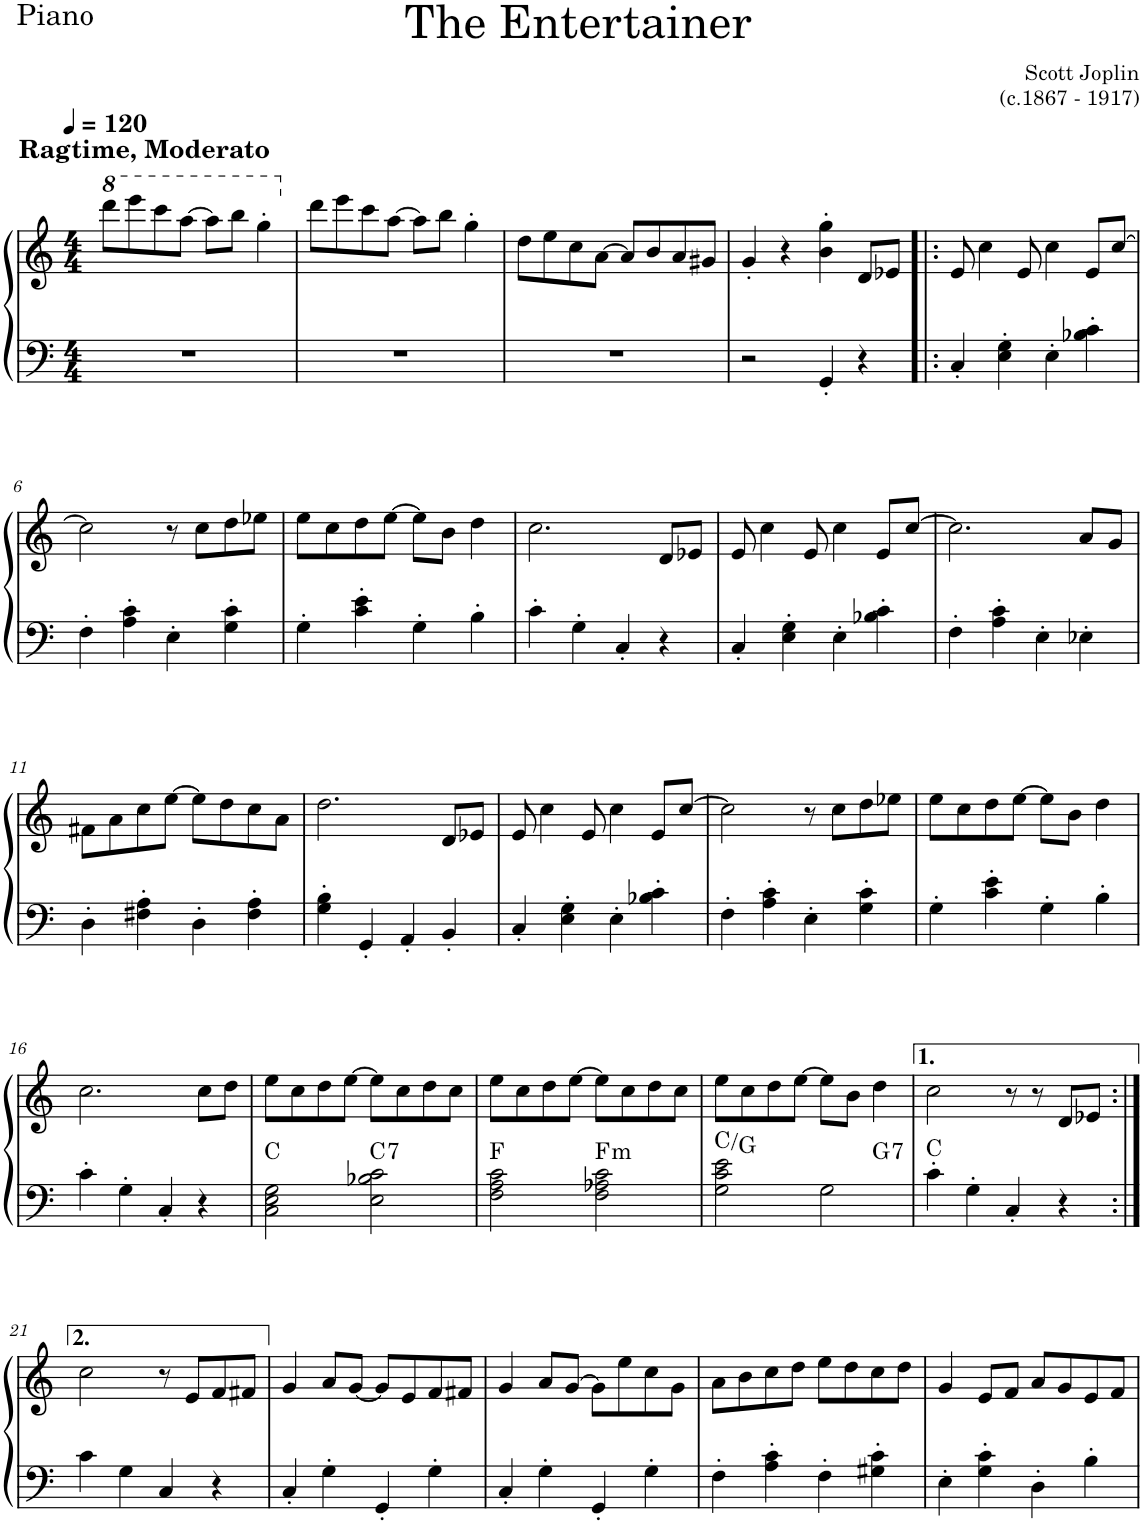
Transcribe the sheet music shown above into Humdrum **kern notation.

**kern	**kern	**harte
*part1	*part1	*part1
*staff2	*staff1	*
*I"Piano	*	*
*I'Pno.	*	*
*clefF4	*clefG2	*
*k[]	*k[]	*
*M4/4	*M4/4	*
*MM120	*MM120	*
*	*8va	*
=1	=1	=1
!	!LO:TX:a:B:t=Ragtime, Moderato	!
1r	8dddd\L	.
.	8eeee\	.
.	8cccc\	.
.	[8aaa\J	.
.	8aaa\L]	.
.	8bbb\J	.
.	4ggg'\	.
=2	=2	=2
*	*X8va	*
1r	8ddd\L	.
.	8eee\	.
.	8ccc\	.
.	[8aa\J	.
.	8aa\L]	.
.	8bb\J	.
.	4gg'\	.
=3	=3	=3
1r	8dd\L	.
.	8ee\	.
.	8cc\	.
.	[8a\J	.
.	8a/L]	.
.	8b/	.
.	8a/	.
.	8g#X/J	.
=4	=4	=4
2r	4g'/	.
.	4r	.
4GG'/	4b\' 4gg\'	.
4r	8d/L	.
.	8e-X/J	.
=5!|:	=5!|:	=5!|:
4C'/	8e/	.
.	4cc\	.
4E\' 4G\'	.	.
.	8e/	.
4E'\	4cc\	.
4B-X\' 4c\'	8e/L	.
.	[8cc/J	.
!!LO:LB:g=z
=6	=6	=6
4F'\	2cc\]	.
4A\' 4c\'	.	.
4E'\	8r	.
.	8cc\L	.
4G\' 4c\'	8dd\	.
.	8ee-X\J	.
=7	=7	=7
4G'\	8ee\L	.
.	8cc\	.
4c\' 4e\'	8dd\	.
.	[8ee\J	.
4G'\	8ee\L]	.
.	8b\J	.
4B'\	4dd\	.
=8	=8	=8
4c'\	2.cc\	.
4G'\	.	.
4C'/	.	.
4r	8d/L	.
.	8e-X/J	.
=9	=9	=9
4C'/	8e/	.
.	4cc\	.
4E\' 4G\'	.	.
.	8e/	.
4E'\	4cc\	.
4B-X\' 4c\'	8e/L	.
.	[8cc/J	.
=10	=10	=10
4F'\	2.cc\]	.
4A\' 4c\'	.	.
4E'\	.	.
4E-X'\	8a/L	.
.	8g/J	.
!!LO:LB:g=z
=11	=11	=11
4D'\	8f#X\L	.
.	8a\	.
4F#X\' 4A\'	8cc\	.
.	[8ee\J	.
4D'\	8ee\L]	.
.	8dd\	.
4F#\' 4A\'	8cc\	.
.	8a\J	.
=12	=12	=12
4G\' 4B\'	2.dd\	.
4GG'/	.	.
4AA'/	.	.
4BB'/	8d/L	.
.	8e-X/J	.
=13	=13	=13
4C'/	8e/	.
.	4cc\	.
4E\' 4G\'	.	.
.	8e/	.
4E'\	4cc\	.
4B-X\' 4c\'	8e/L	.
.	[8cc/J	.
=14	=14	=14
4F'\	2cc\]	.
4A\' 4c\'	.	.
4E'\	8r	.
.	8cc\L	.
4G\' 4c\'	8dd\	.
.	8ee-X\J	.
=15	=15	=15
4G'\	8ee\L	.
.	8cc\	.
4c\' 4e\'	8dd\	.
.	[8ee\J	.
4G'\	8ee\L]	.
.	8b\J	.
4B'\	4dd\	.
!!LO:LB:g=z
=16	=16	=16
4c'\	2.cc\	.
4G'\	.	.
4C'/	.	.
4r	8cc\L	.
.	8dd\J	.
=17	=17	=17
2C\ 2E\ 2G\	8ee\L	C:maj
.	8cc\	.
.	8dd\	.
.	[8ee\J	.
!	!	!LO:H:kt=7
2E\ 2B-X\ 2c\	8ee\L]	C:7
.	8cc\	.
.	8dd\	.
.	8cc\J	.
=18	=18	=18
2F\ 2A\ 2c\	8ee\L	F:maj
.	8cc\	.
.	8dd\	.
.	[8ee\J	.
!	!	!LO:H:kt=m
2F\ 2A-X\ 2c\	8ee\L]	F:min
.	8cc\	.
.	8dd\	.
.	8cc\J	.
=19	=19	=19
2G\ 2c\ 2e\	8ee\L	C:maj/5
.	8cc\	.
.	8dd\	.
.	[8ee\J	.
2G\	8ee\L]	.
.	8b\J	.
!	!	!LO:H:kt=7
.	4dd\	G:7
=20	=20	=20
4c'\	2cc\	C:maj
4G'\	.	.
4C'/	8r	.
.	8r	.
4r	8d/L	.
.	8e-X/J	.
!!LO:LB:g=z
=21:|!	=21:|!	=21:|!
4c\	2cc\	.
4G\	.	.
4C/	8r	.
.	8e/L	.
4r	8f/	.
.	8f#X/J	.
=22	=22	=22
4C'/	4g/	.
4G'\	8a/L	.
.	[8g/J	.
4GG'/	8g/L]	.
.	8e/	.
4G'\	8f/	.
.	8f#X/J	.
=23	=23	=23
4C'/	4g/	.
4G'\	8a/L	.
.	[8g/J	.
4GG'/	8g\L]	.
.	8ee\	.
4G'\	8cc\	.
.	8g\J	.
=24	=24	=24
4F'\	8a\L	.
.	8b\	.
4A\' 4c\'	8cc\	.
.	8dd\J	.
4F'\	8ee\L	.
.	8dd\	.
4G#X\' 4c\'	8cc\	.
.	8dd\J	.
=25	=25	=25
4E'\	4g/	.
4G\' 4c\'	8e/L	.
.	8f/J	.
4D'\	8a/L	.
.	8g/	.
4B'\	8e/	.
.	8f/J	.
=	=	=
*-	*-	*-
